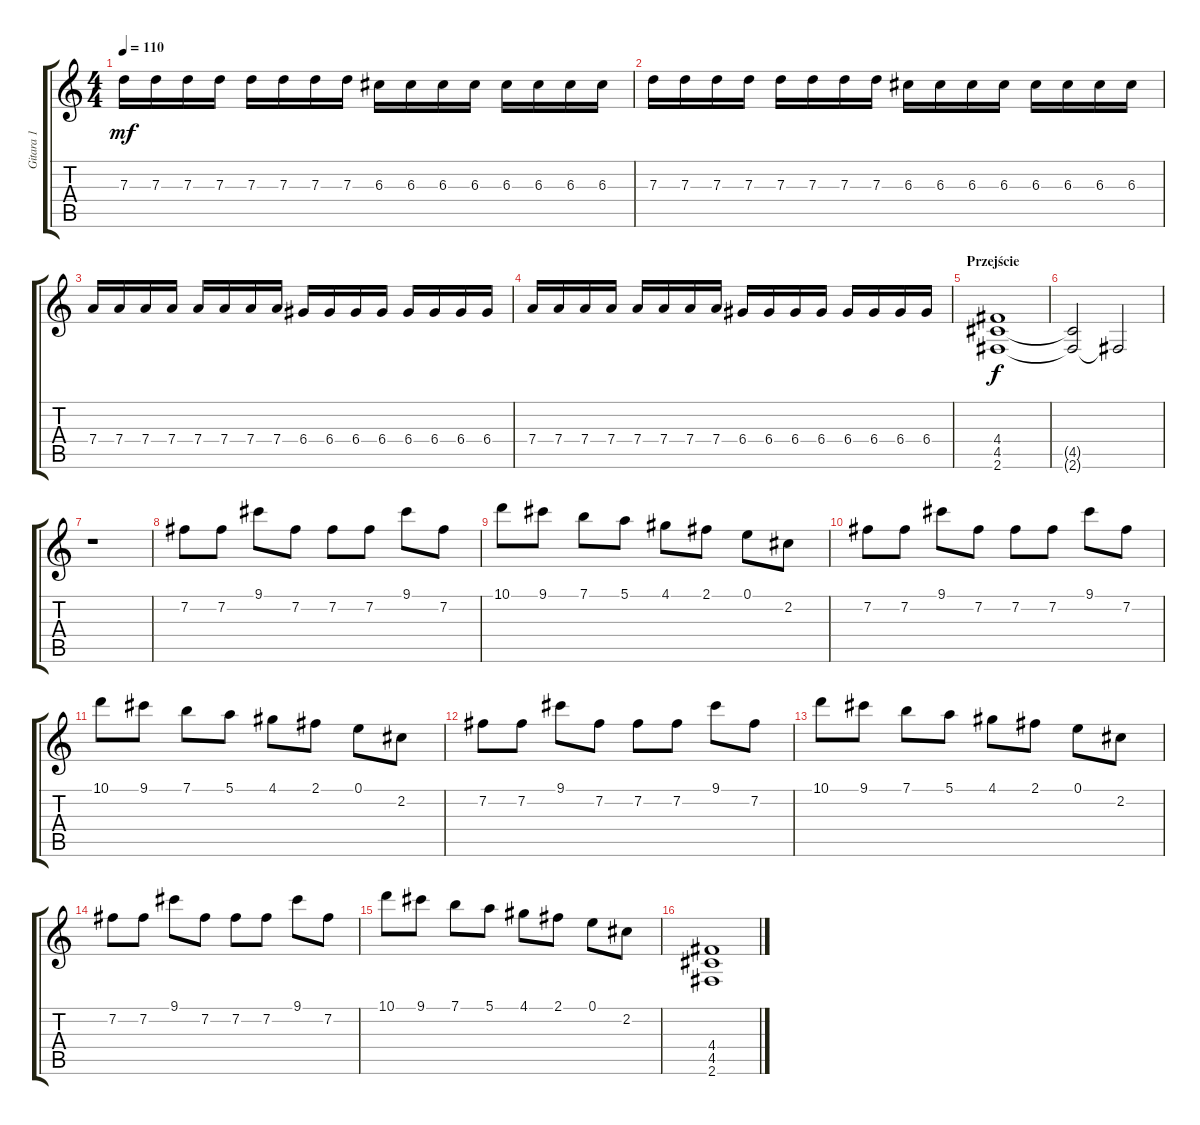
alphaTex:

\track ("Gitara 1" "Gitara 1") {instrument overdrivenguitar}
\staff {score tabs}
\tuning (E4 B3 G3 D3 A2 E2) {hide}
\ts (4 4)
\tempo 110
\clef g2
\ks c
7.3.16{dy mf} 7.3.16 7.3.16 7.3.16 7.3.16 7.3.16 7.3.16 7.3.16 6.3.16 6.3.16 6.3.16 6.3.16 6.3.16 6.3.16 6.3.16 6.3.16 |
7.3.16 7.3.16 7.3.16 7.3.16 7.3.16 7.3.16 7.3.16 7.3.16 6.3.16 6.3.16 6.3.16 6.3.16 6.3.16 6.3.16 6.3.16 6.3.16 |
7.4.16 7.4.16 7.4.16 7.4.16 7.4.16 7.4.16 7.4.16 7.4.16 6.4.16 6.4.16 6.4.16 6.4.16 6.4.16 6.4.16 6.4.16 6.4.16 |
7.4.16 7.4.16 7.4.16 7.4.16 7.4.16 7.4.16 7.4.16 7.4.16 6.4.16 6.4.16 6.4.16 6.4.16 6.4.16 6.4.16 6.4.16 6.4.16 |
\section ("" "Przejście")
(4.4 4.5 2.6).1{dy f} |
(4.5{t} 2.6{t}).2 2.6{t}.2 |
r.1 |
7.2.8 7.2.8 9.1.8 7.2.8 7.2.8 7.2.8 9.1.8 7.2.8 |
10.1.8 9.1.8 7.1.8 5.1.8 4.1.8 2.1.8 0.1.8 2.2.8 |
7.2.8 7.2.8 9.1.8 7.2.8 7.2.8 7.2.8 9.1.8 7.2.8 |
10.1.8 9.1.8 7.1.8 5.1.8 4.1.8 2.1.8 0.1.8 2.2.8 |
7.2.8 7.2.8 9.1.8 7.2.8 7.2.8 7.2.8 9.1.8 7.2.8 |
10.1.8 9.1.8 7.1.8 5.1.8 4.1.8 2.1.8 0.1.8 2.2.8 |
7.2.8 7.2.8 9.1.8 7.2.8 7.2.8 7.2.8 9.1.8 7.2.8 |
10.1.8 9.1.8 7.1.8 5.1.8 4.1.8 2.1.8 0.1.8 2.2.8 |
(4.4 4.5 2.6).1
